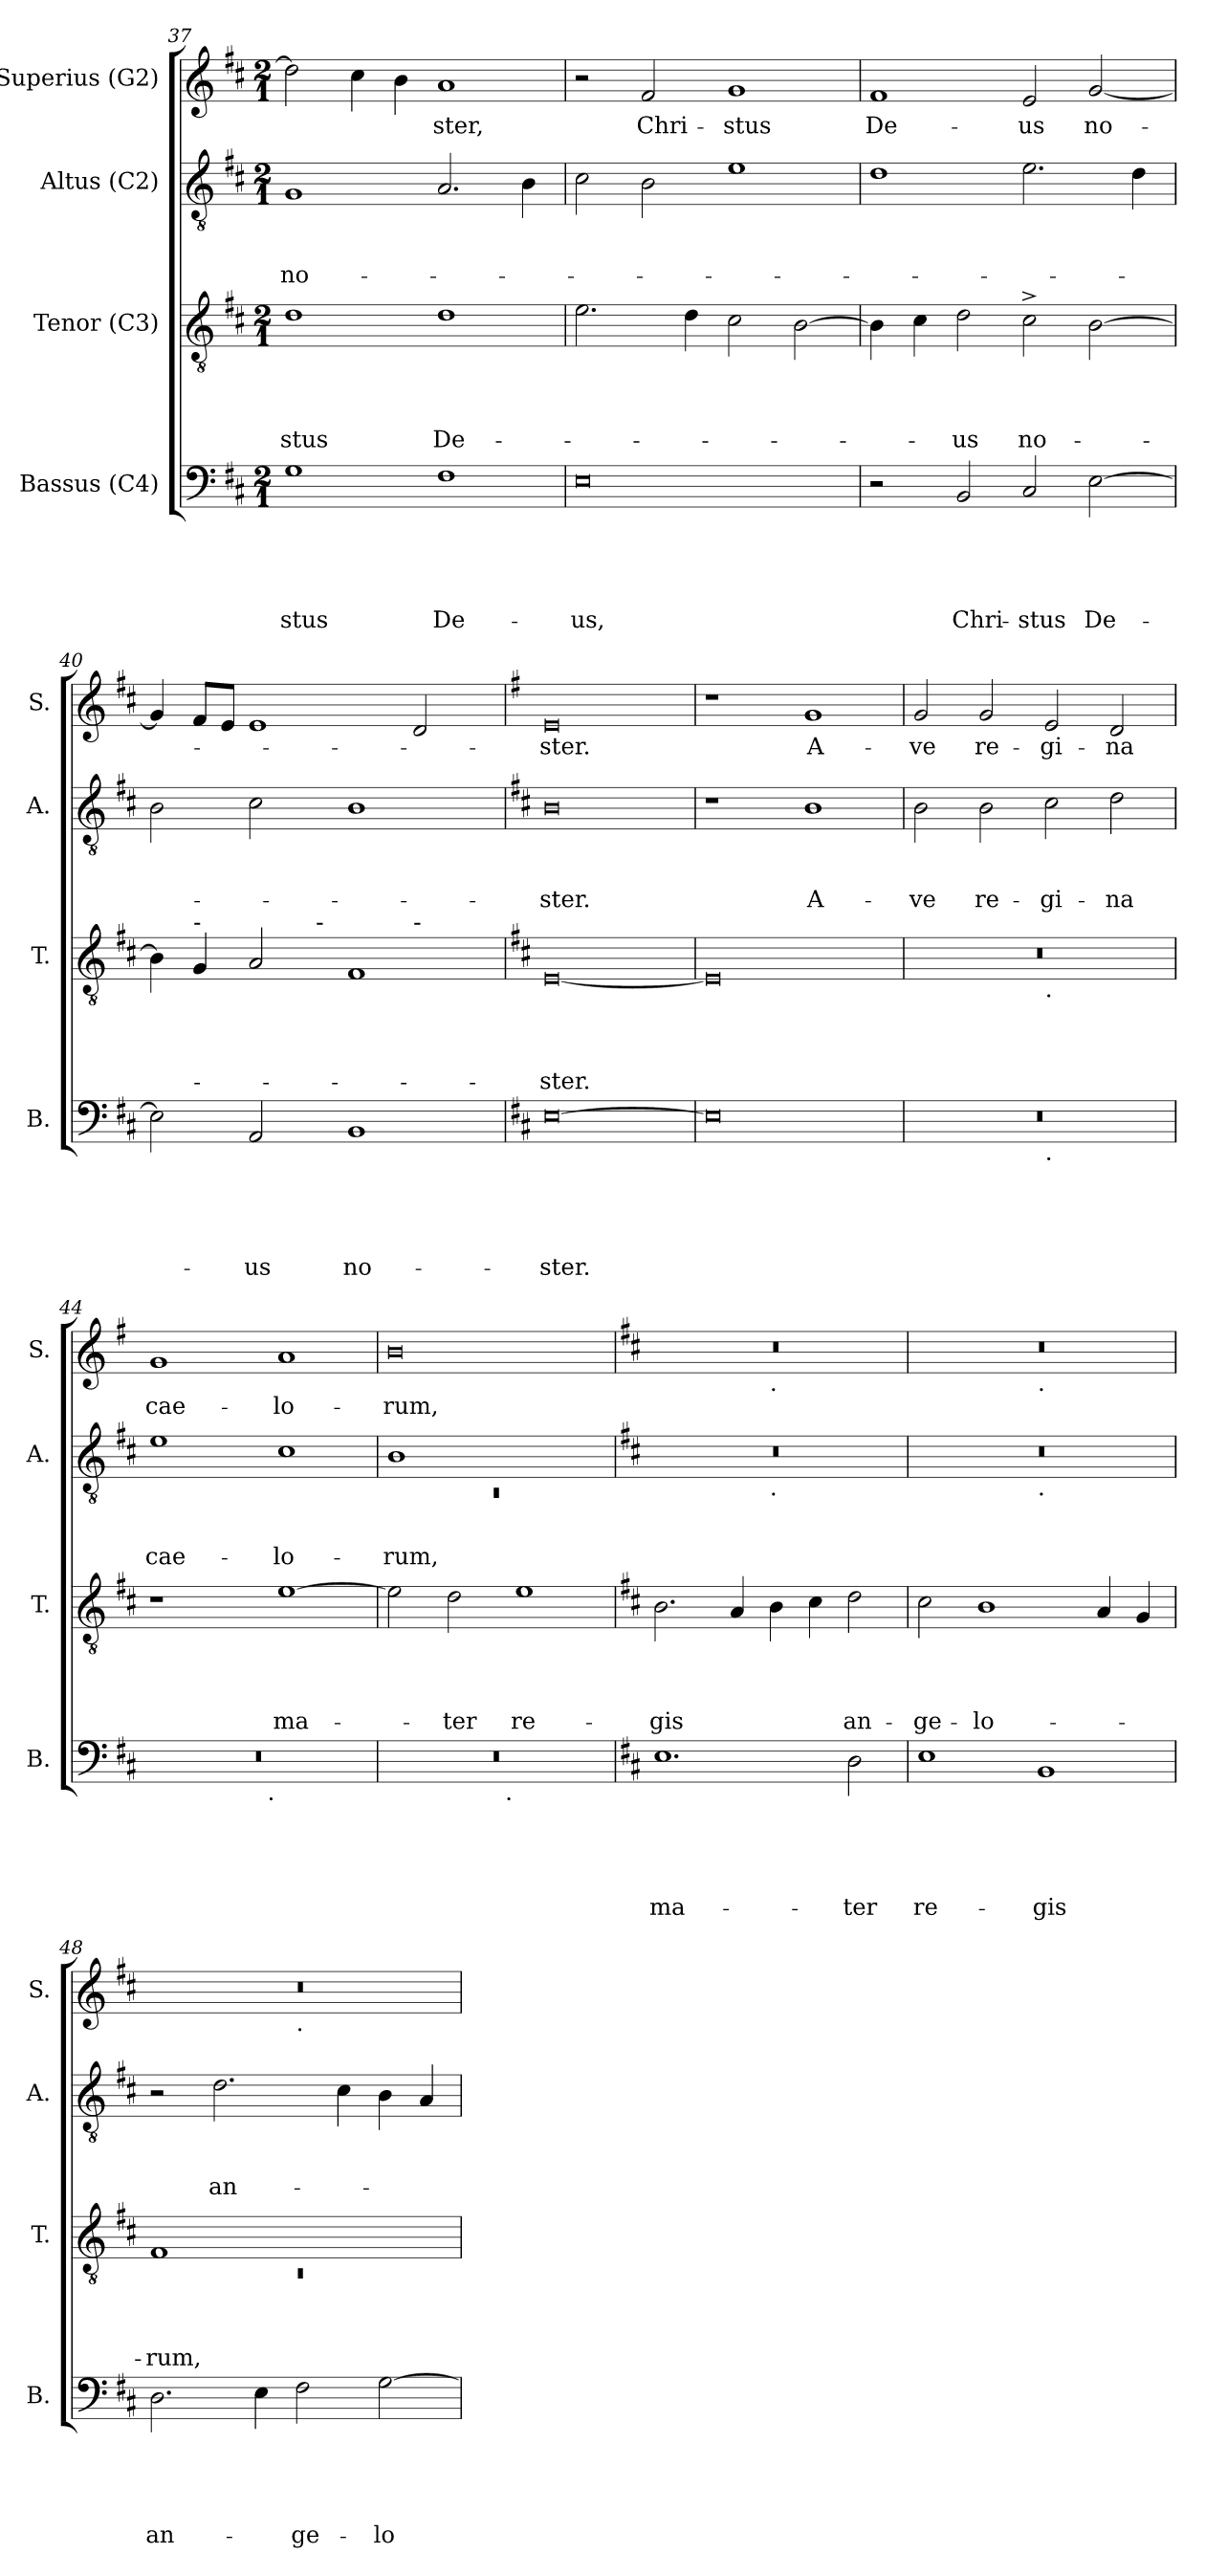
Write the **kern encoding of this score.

**kern	**text	**text	**text	**text	**text	**kern	**text	**text	**text	**text	**kern	**text	**text	**text	**kern	**text
*part4	*part4	*part4	*part4	*part4	*part4	*part3	*part3	*part3	*part3	*part3	*part2	*part2	*part2	*part2	*part1	*part1
*staff4	*staff4	*staff4	*staff4	*staff4	*staff4	*staff3	*staff3	*staff3	*staff3	*staff3	*staff2	*staff2	*staff2	*staff2	*staff1	*staff1
*I"Bassus (C4)	*	*	*	*	*	*I"Tenor (C3)	*	*	*	*	*I"Altus (C2)	*	*	*	*I"Superius (G2)	*
*I'B.	*	*	*	*	*	*I'T.	*	*	*	*	*I'A.	*	*	*	*I'S.	*
*clefF4	*	*	*	*	*	*clefGv2	*	*	*	*	*clefGv2	*	*	*	*clefG2	*
*k[f#c#]	*	*	*	*	*	*k[f#c#]	*	*	*	*	*k[f#c#]	*	*	*	*k[f#c#]	*
*D:	*	*	*	*	*	*D:	*	*	*	*	*D:	*	*	*	*D:	*
*M2/1	*	*	*	*	*	*M2/1	*	*	*	*	*M2/1	*	*	*	*M2/1	*
=37	=37	=37	=37	=37	=37	=37	=37	=37	=37	=37	=37	=37	=37	=37	=37	=37
!	!	!	!	!	!LO:LY:b	!	!	!	!	!LO:LY:b	!	!	!	!LO:LY:b	!	!
1G	.	.	.	.	-stus	1d	.	.	.	-stus	1G	.	.	no-	2dd\]	.
.	.	.	.	.	.	.	.	.	.	.	.	.	.	.	4cc#\	.
.	.	.	.	.	.	.	.	.	.	.	.	.	.	.	4b\	.
!	!	!	!	!	!LO:LY:b	!	!	!	!	!LO:LY:b	!	!	!	!	!	!LO:LY:b
1F#	.	.	.	.	De-	1d	.	.	.	De-	2.A/	.	.	.	1a	-ster,
.	.	.	.	.	.	.	.	.	.	.	4B\	.	.	.	.	.
=38	=38	=38	=38	=38	=38	=38	=38	=38	=38	=38	=38	=38	=38	=38	=38	=38
!	!	!	!	!	!LO:LY:b	!	!	!	!	!	!	!	!	!	!	!
0E	.	.	.	.	-us,	2.e\	.	.	.	.	2c#\	.	.	.	2r	.
!	!	!	!	!	!	!	!	!	!	!	!	!	!	!	!	!LO:LY:b
.	.	.	.	.	.	.	.	.	.	.	2B\	.	.	.	2f#/	Chri-
.	.	.	.	.	.	4d\	.	.	.	.	.	.	.	.	.	.
!	!	!	!	!	!	!	!	!	!	!	!	!	!	!	!	!LO:LY:b
.	.	.	.	.	.	2c#\	.	.	.	.	1e	.	.	.	1g	-stus
.	.	.	.	.	.	[>2B\	.	.	.	.	.	.	.	.	.	.
=39	=39	=39	=39	=39	=39	=39	=39	=39	=39	=39	=39	=39	=39	=39	=39	=39
!	!	!	!	!	!	!	!	!	!	!	!	!	!	!	!	!LO:LY:b
2r	.	.	.	.	.	4B\]	.	.	.	.	1d	.	.	.	1f#	De-
.	.	.	.	.	.	4c#\	.	.	.	.	.	.	.	.	.	.
!	!	!	!	!	!LO:LY:b	!	!	!	!	!LO:LY:b	!	!	!	!	!	!
2BB/	.	.	.	.	Chri-	2d\	.	.	.	-us	.	.	.	.	.	.
!	!	!	!	!	!LO:LY:b	!	!	!	!	!LO:LY:b	!	!	!	!	!	!LO:LY:b
2C#/	.	.	.	.	-stus	2c#^>\	.	.	.	no-	2.e\	.	.	.	2e/	-us
!	!	!	!	!	!LO:LY:b	!	!	!	!	!	!	!	!	!	!	!LO:LY:b
[<2E\	.	.	.	.	De-	[<2B\	.	.	.	.	.	.	.	.	[<2g/	no-
.	.	.	.	.	.	.	.	.	.	.	4d\	.	.	.	.	.
!!LO:LB:g=z
=40	=40	=40	=40	=40	=40	=40	=40	=40	=40	=40	=40	=40	=40	=40	=40	=40
*	*	*	*	*	*	*^	*	*	*	*	*	*	*	*	*	*
*	*	*	*	*	*	*	*^	*	*	*	*	*	*	*	*	*	*
2E\]	.	.	.	.	.	4B\]	2ryy	1.ryy	.	.	.	.	2B\	.	.	.	4g/]	.
!	!	!	!	!	!	!LO:TX:a:t=-	!	!	!	!	!	!	!	!	!	!	!	!
.	.	.	.	.	.	4G/	.	.	.	.	.	.	.	.	.	.	8f#/L	.
.	.	.	.	.	.	.	.	.	.	.	.	.	.	.	.	.	8e/J	.
!	!	!	!	!	!LO:LY:b	!	!	!	!	!	!	!	!	!	!	!	!	!
2AA/	.	.	.	.	-us	2A/	4ryy	.	.	.	.	.	2c#\	.	.	.	1e	.
.	.	.	.	.	.	.	16.ryy	.	.	.	.	.	.	.	.	.	.	.
!	!	!	!	!	!	!	!LO:TX:a:t=-	!	!	!	!	!	!	!	!	!	!	!
.	.	.	.	.	.	.	1ryy	.	.	.	.	.	.	.	.	.	.	.
!	!	!	!	!	!LO:LY:b	!	!	!	!	!	!	!	!	!	!	!	!	!
1BB	.	.	.	.	no-	1F#	.	.	.	.	.	.	1B	.	.	.	.	.
!	!	!	!	!	!	!	!	!LO:TX:a:t=-	!	!	!	!	!	!	!	!	!	!
.	.	.	.	.	.	.	.	2ryy	.	.	.	.	.	.	.	.	2d/	.
.	.	.	.	.	.	.	8ryy	.	.	.	.	.	.	.	.	.	.	.
.	.	.	.	.	.	.	32ryy	.	.	.	.	.	.	.	.	.	.	.
*	*	*	*	*	*	*v	*v	*v	*	*	*	*	*	*	*	*	*	*
=41	=41	=41	=41	=41	=41	=41	=41	=41	=41	=41	=41	=41	=41	=41	=41	=41
*	*	*	*	*	*	*	*	*	*	*	*	*	*	*	*k[f#]	*
*	*	*	*	*	*	*	*	*	*	*	*	*	*	*	*G:	*
*	*	*	*	*	*	*^	*	*	*	*	*	*	*	*	*	*
*	*	*	*	*	*	*	*^	*	*	*	*	*	*	*	*	*	*
!	!	!	!	!	!LO:LY:b	!	!	!	!	!	!	!LO:LY:b	!	!	!	!LO:LY:b	!	!LO:LY:b
*	*	*	*	*	*	*v	*v	*v	*	*	*	*	*	*	*	*	*	*
[>0E	.	.	.	.	-ster.	[<0E	.	.	.	-ster.	0B	.	.	-ster.	0e	-ster.
=42	=42	=42	=42	=42	=42	=42	=42	=42	=42	=42	=42	=42	=42	=42	=42	=42
0E]	.	.	.	.	.	0E]	.	.	.	.	1r	.	.	.	1r	.
!	!	!	!	!	!	!	!	!	!	!	!	!	!	!LO:LY:b	!	!LO:LY:b
.	.	.	.	.	.	.	.	.	.	.	1B	.	.	A-	1g	A-
=43	=43	=43	=43	=43	=43	=43	=43	=43	=43	=43	=43	=43	=43	=43	=43	=43
!	!	!	!	!	!	!	!	!	!	!	!	!	!	!LO:LY:b	!	!LO:LY:b
*^	*	*	*	*	*	*^	*	*	*	*	*	*	*	*	*	*
0r	1ryy	.	.	.	.	.	0r	1ryy	.	.	.	.	2B\	.	.	-ve	2g/	-ve
!	!	!	!	!	!	!	!	!	!	!	!	!	!	!	!	!LO:LY:b	!	!LO:LY:b
.	.	.	.	.	.	.	.	.	.	.	.	.	2B\	.	.	re-	2g/	re-
!	!	!	!	!	!	!	!	!LO:TX:b:t=.	!	!	!	!	!	!	!	!	!	!
!	!LO:TX:b:t=.	!	!	!	!	!	!	!	!	!	!	!	!	!	!	!	!	!
!	!	!	!	!	!	!	!	!	!	!	!	!	!	!	!	!LO:LY:b	!	!LO:LY:b
.	1ryy	.	.	.	.	.	.	1ryy	.	.	.	.	2c#\	.	.	-gi-	2e/	-gi-
!	!	!	!	!	!	!	!	!	!	!	!	!	!	!	!	!LO:LY:b	!	!LO:LY:b
.	.	.	.	.	.	.	.	.	.	.	.	.	2d\	.	.	-na	2d/	-na
=44	=44	=44	=44	=44	=44	=44	=44	=44	=44	=44	=44	=44	=44	=44	=44	=44	=44	=44
!	!	!	!	!	!	!	!	!	!	!	!	!	!	!	!	!LO:LY:b	!	!LO:LY:b
*	*	*	*	*	*	*	*v	*v	*	*	*	*	*	*	*	*	*	*
0r	2ryy	.	.	.	.	.	1r	.	.	.	.	1e	.	.	cae-	1g	cae-
.	4...ryy	.	.	.	.	.	.	.	.	.	.	.	.	.	.	.	.
!	!LO:TX:b:t=.	!	!	!	!	!	!	!	!	!	!	!	!	!	!	!	!
.	1ryy	.	.	.	.	.	.	.	.	.	.	.	.	.	.	.	.
!	!	!	!	!	!	!	!	!	!	!	!LO:LY:b	!	!	!	!LO:LY:b	!	!LO:LY:b
.	.	.	.	.	.	.	[>1e	.	.	.	ma-	1c#	.	.	-lo-	1a	-lo-
.	32ryy	.	.	.	.	.	.	.	.	.	.	.	.	.	.	.	.
=45	=45	=45	=45	=45	=45	=45	=45	=45	=45	=45	=45	=45	=45	=45	=45	=45	=45
*	*	*	*	*	*	*	*	*	*	*	*	*^	*	*	*	*	*
!	!	!	!	!	!	!	!	!	!	!	!	!	!LO:N:vis=1	!	!	!LO:LY:b	!	!LO:LY:b
0r	2ryy	.	.	.	.	.	2e\]	.	.	.	.	1B	0rC	.	.	-rum,	0b	-rum,
!	!	!	!	!	!	!	!	!	!	!	!LO:LY:b	!	!	!	!	!	!	!
.	4...ryy	.	.	.	.	.	2d\	.	.	.	-ter	.	.	.	.	.	.	.
!	!LO:TX:b:t=.	!	!	!	!	!	!	!	!	!	!	!	!	!	!	!	!	!
.	1ryy	.	.	.	.	.	.	.	.	.	.	.	.	.	.	.	.	.
!	!	!	!	!	!	!	!	!	!	!	!LO:LY:b	!	!	!	!	!	!	!
.	.	.	.	.	.	.	1e	.	.	.	re-	1ryy	.	.	.	.	.	.
.	32ryy	.	.	.	.	.	.	.	.	.	.	.	.	.	.	.	.	.
*v	*v	*	*	*	*	*	*	*	*	*	*	*	*	*	*	*	*	*
!!LO:PB:g=z
=46	=46	=46	=46	=46	=46	=46	=46	=46	=46	=46	=46	=46	=46	=46	=46	=46	=46
*	*	*	*	*	*	*	*	*	*	*	*	*	*	*	*	*k[f#c#]	*
*	*	*	*	*	*	*	*	*	*	*	*	*	*	*	*	*D:	*
*^	*	*	*	*	*	*	*	*	*	*	*	*	*	*	*	*	*
!	!	!	!	!	!	!LO:LY:b	!	!	!	!	!LO:LY:b	!	!	!	!	!	!	!
*v	*v	*	*	*	*	*	*	*	*	*	*	*	*	*	*	*	*^	*
1.E	.	.	.	.	ma-	2.B\	.	.	.	-gis	0r	1ryy	.	.	.	0r	1ryy	.
.	.	.	.	.	.	4A/	.	.	.	.	.	.	.	.	.	.	.	.
!	!	!	!	!	!	!	!	!	!	!	!	!	!	!	!	!	!LO:TX:b:t=.	!
!	!	!	!	!	!	!	!	!	!	!	!	!LO:TX:b:t=.	!	!	!	!	!	!
.	.	.	.	.	.	4B\	.	.	.	.	.	1ryy	.	.	.	.	1ryy	.
.	.	.	.	.	.	4c#\	.	.	.	.	.	.	.	.	.	.	.	.
!	!	!	!	!	!LO:LY:b	!	!	!	!	!LO:LY:b	!	!	!	!	!	!	!	!
2D\	.	.	.	.	-ter	2d\	.	.	.	an-	.	.	.	.	.	.	.	.
=47	=47	=47	=47	=47	=47	=47	=47	=47	=47	=47	=47	=47	=47	=47	=47	=47	=47	=47
!	!	!	!	!	!LO:LY:b	!	!	!	!	!LO:LY:b	!	!	!	!	!	!	!	!
1E	.	.	.	.	re-	2c#\	.	.	.	-ge-	0r	1ryy	.	.	.	0r	1ryy	.
!	!	!	!	!	!	!	!	!	!	!LO:LY:b	!	!	!	!	!	!	!	!
.	.	.	.	.	.	1B	.	.	.	-lo-	.	.	.	.	.	.	.	.
!	!	!	!	!	!	!	!	!	!	!	!	!	!	!	!	!	!LO:TX:b:t=.	!
!	!	!	!	!	!	!	!	!	!	!	!	!LO:TX:b:t=.	!	!	!	!	!	!
!	!	!	!	!	!LO:LY:b	!	!	!	!	!	!	!	!	!	!	!	!	!
1BB	.	.	.	.	-gis	.	.	.	.	.	.	1ryy	.	.	.	.	1ryy	.
.	.	.	.	.	.	4A/	.	.	.	.	.	.	.	.	.	.	.	.
.	.	.	.	.	.	4G/	.	.	.	.	.	.	.	.	.	.	.	.
=48	=48	=48	=48	=48	=48	=48	=48	=48	=48	=48	=48	=48	=48	=48	=48	=48	=48	=48
*	*	*	*	*	*	*^	*	*	*	*	*	*	*	*	*	*	*	*
!	!	!	!	!	!LO:LY:b	!	!LO:N:vis=1	!	!	!	!LO:LY:b	!	!	!	!	!	!	!	!
*	*	*	*	*	*	*	*	*	*	*	*	*v	*v	*	*	*	*	*	*
2.D\	.	.	.	.	an-	1F#	0rC	.	.	.	-rum,	2r	.	.	.	0r	1ryy	.
!	!	!	!	!	!	!	!	!	!	!	!	!	!	!	!LO:LY:b	!	!	!
.	.	.	.	.	.	.	.	.	.	.	.	2.d\	.	.	an-	.	.	.
4E\	.	.	.	.	.	.	.	.	.	.	.	.	.	.	.	.	.	.
!	!	!	!	!	!	!	!	!	!	!	!	!	!	!	!	!	!LO:TX:b:t=.	!
!	!	!	!	!	!LO:LY:b	!	!	!	!	!	!	!	!	!	!	!	!	!
2F#\	.	.	.	.	-ge-	1ryy	.	.	.	.	.	.	.	.	.	.	1ryy	.
.	.	.	.	.	.	.	.	.	.	.	.	4c#\	.	.	.	.	.	.
!	!	!	!	!	!LO:LY:b	!	!	!	!	!	!	!	!	!	!	!	!	!
[>2G\	.	.	.	.	-lo-	.	.	.	.	.	.	4B\	.	.	.	.	.	.
.	.	.	.	.	.	.	.	.	.	.	.	4A/	.	.	.	.	.	.
*	*	*	*	*	*	*v	*v	*	*	*	*	*	*	*	*	*v	*v	*
=	=	=	=	=	=	=	=	=	=	=	=	=	=	=	=	=
*-	*-	*-	*-	*-	*-	*-	*-	*-	*-	*-	*-	*-	*-	*-	*-	*-
